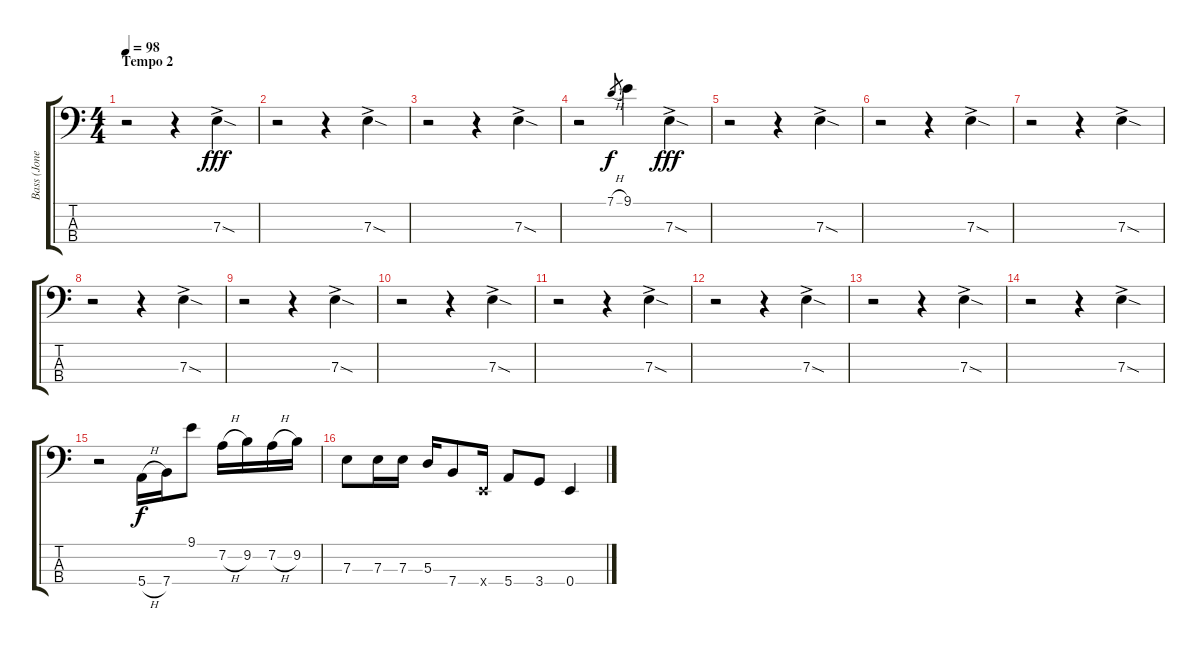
\track ("Bass (Jones)" "Bass (Jone") {instrument electricbassfinger}
\staff {score tabs}
\tuning (G2 D2 A1 E1) {hide}
\ts (4 4)
\section ("" "Tempo 2")
\tempo 98
\clef f4
\ks c
r.2{dy fff} r.4 7.3{sod ac}.4 |
r.2 r.4 7.3{sod ac}.4 |
r.2 r.4 7.3{sod ac}.4 |
r.2 7.1{h}.8{gr dy f} 9.1.4 7.3{sod ac}.4{dy fff} |
r.2 r.4 7.3{sod ac}.4 |
r.2 r.4 7.3{sod ac}.4 |
r.2 r.4 7.3{sod ac}.4 |
r.2 r.4 7.3{sod ac}.4 |
r.2 r.4 7.3{sod ac}.4 |
r.2 r.4 7.3{sod ac}.4 |
r.2 r.4 7.3{sod ac}.4 |
r.2 r.4 7.3{sod ac}.4 |
r.2 r.4 7.3{sod ac}.4 |
r.2 r.4 7.3{sod ac}.4 |
r.2 5.4{h}.16{dy f} 7.4.16 9.1.8 7.2{h}.16 9.2.16 7.2{h}.16 9.2.16 |
7.3.8 7.3.16 7.3.16 5.3.16 7.4.8 0.4{x}.16 5.4.8 3.4.8 0.4.4
